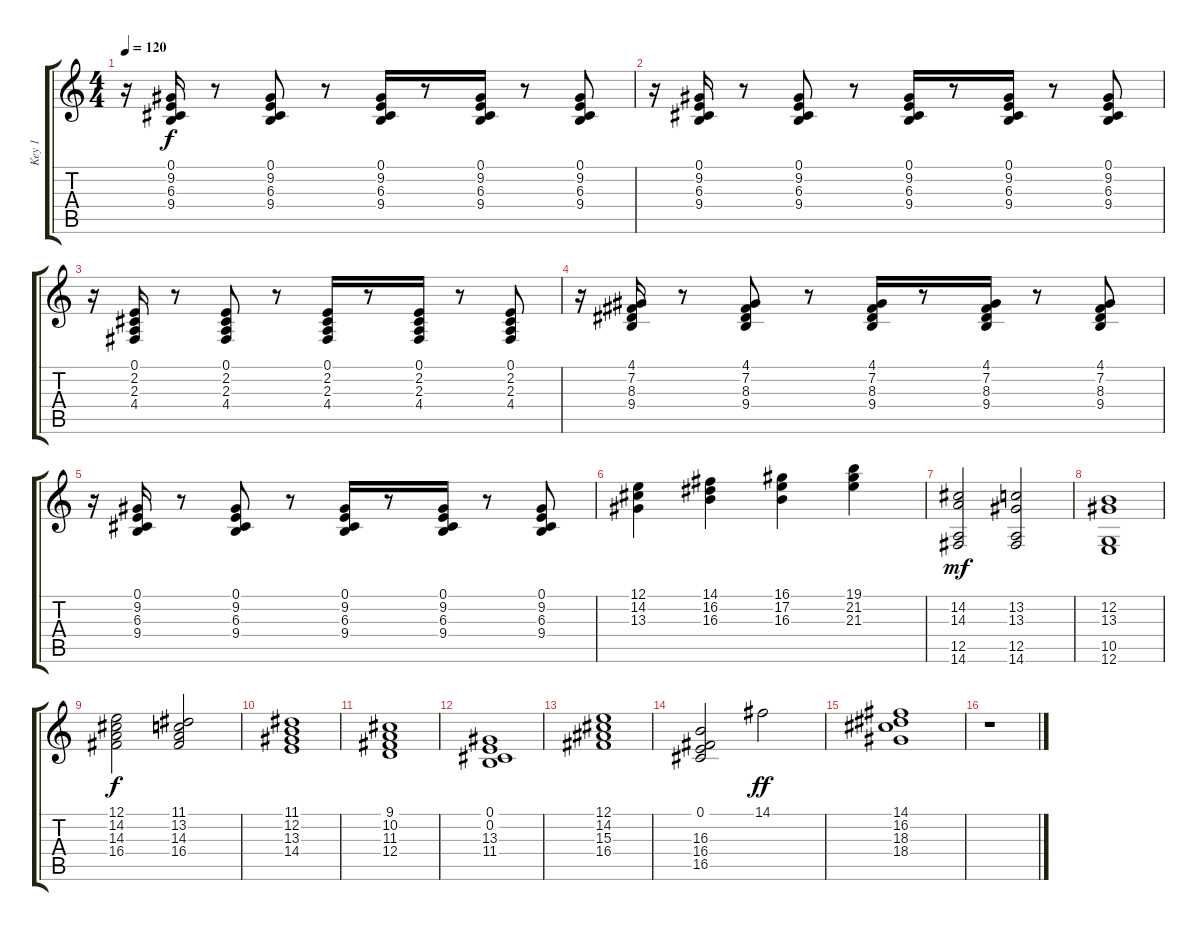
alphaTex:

\track ("Key 1" "Key 1") {instrument honkytonkpiano}
\staff {score tabs}
\tuning (E4 B3 G3 D3 A2 E2) {hide}
\ts (4 4)
\tempo 120
\clef g2
\ks c
r.16{dy f} (0.1 9.2 6.3 9.4).16 r.8 (0.1 9.2 6.3 9.4).8 r.8 (0.1 9.2 6.3 9.4).16 r.8 (0.1 9.2 6.3 9.4).16 r.8 (0.1 9.2 6.3 9.4).8 |
r.16 (0.1 9.2 6.3 9.4).16 r.8 (0.1 9.2 6.3 9.4).8 r.8 (0.1 9.2 6.3 9.4).16 r.8 (0.1 9.2 6.3 9.4).16 r.8 (0.1 9.2 6.3 9.4).8 |
r.16 (0.1 2.2 2.3 4.4).16 r.8 (0.1 2.2 2.3 4.4).8 r.8 (0.1 2.2 2.3 4.4).16 r.8 (0.1 2.2 2.3 4.4).16 r.8 (0.1 2.2 2.3 4.4).8 |
r.16 (4.1 7.2 8.3 9.4).16 r.8 (4.1 7.2 8.3 9.4).8 r.8 (4.1 7.2 8.3 9.4).16 r.8 (4.1 7.2 8.3 9.4).16 r.8 (4.1 7.2 8.3 9.4).8 |
r.16 (0.1 9.2 6.3 9.4).16 r.8 (0.1 9.2 6.3 9.4).8 r.8 (0.1 9.2 6.3 9.4).16 r.8 (0.1 9.2 6.3 9.4).16 r.8 (0.1 9.2 6.3 9.4).8 |
(12.1 14.2 13.3).4 (14.1 16.2 16.3).4 (16.1 17.2 16.3).4 (19.1 21.2 21.3).4 |
(14.2 14.3 12.5 14.6).2{dy mf volume 10 balance 11 instrument stringensemble1} (13.2 13.3 12.5 14.6).2 |
(12.2 13.3 10.5 12.6).1 |
(12.1 14.2 14.3 16.4).2{dy f} (11.1 13.2 14.3 16.4).2 |
(11.1 12.2 13.3 14.4).1 |
(9.1 10.2 11.3 12.4).1 |
(0.1 0.2 13.3 11.4).1 |
(12.1 14.2 15.3 16.4).1{volume 11 instrument lead2sawtooth} |
(0.1 16.3 16.4 16.5).2 14.1.2{dy ff} |
(14.1 16.2 18.3 18.4).1 |
r.1
